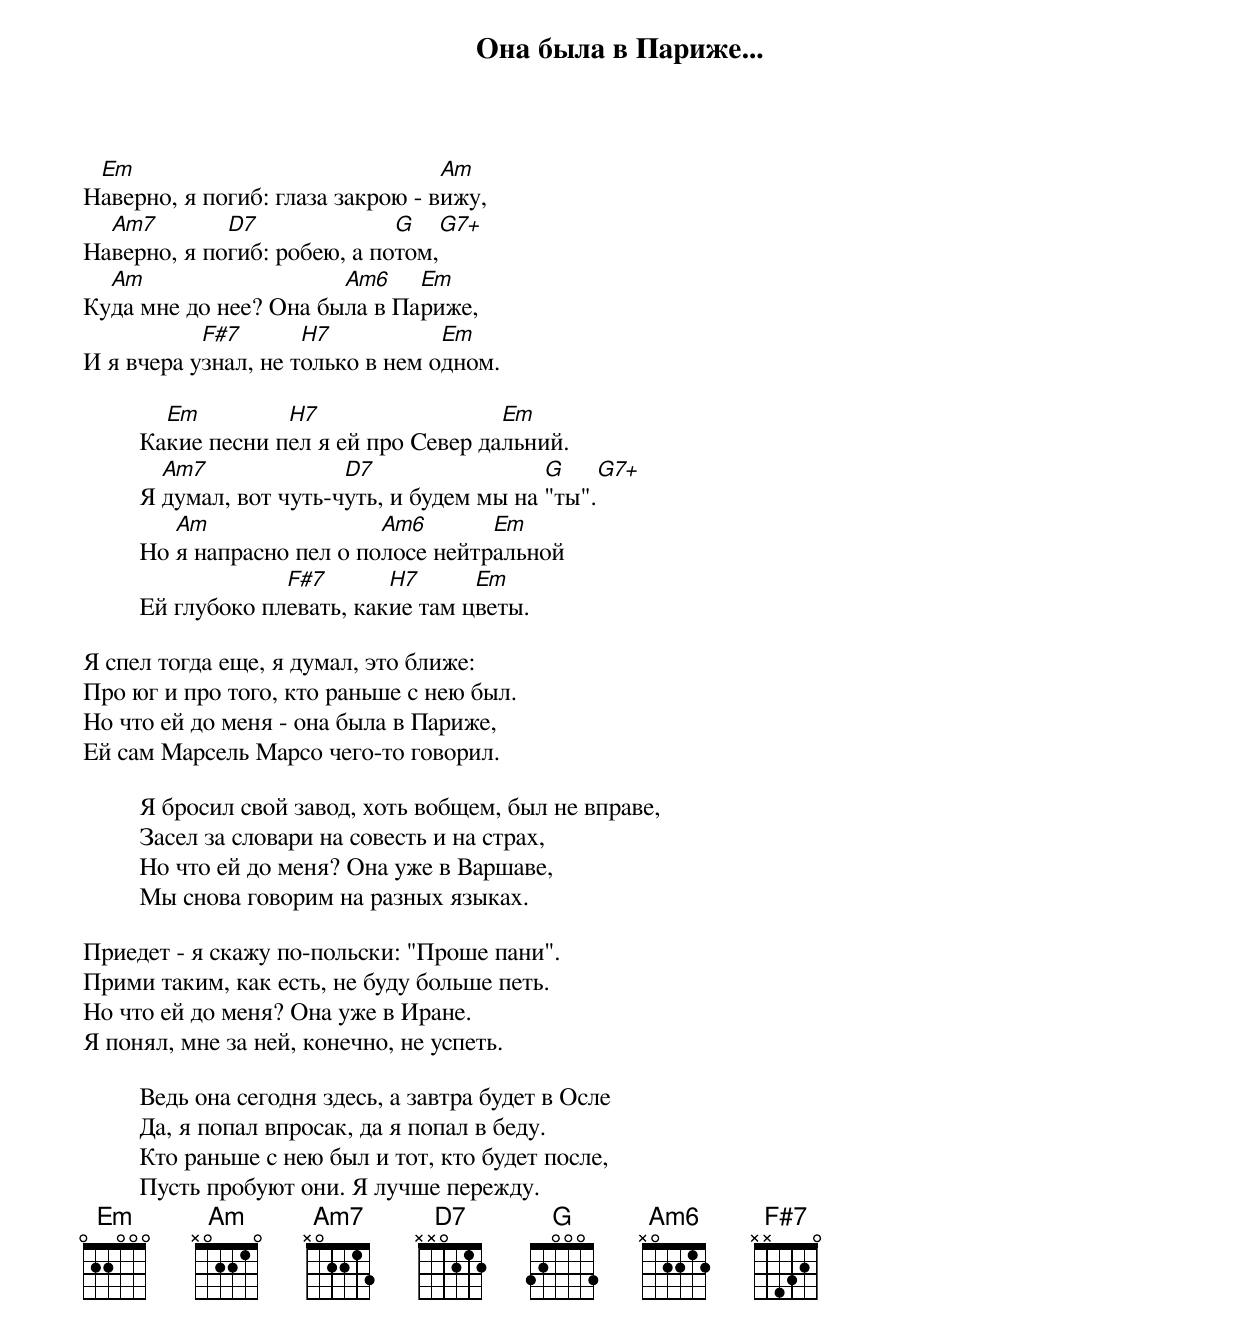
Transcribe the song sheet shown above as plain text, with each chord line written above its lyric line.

Она была в Париже...

 Em                               Am
Наверно, я погиб: глаза закрою - вижу,
  Am7        D7              G   G7+
Наверно, я погиб: робею, а потом,
  Am                   Am6    Em
Куда мне до нее? Она была в Париже,
           F#7       H7           Em
И я вчера узнал, не только в нем одном.

           Em         H7                  Em
         Какие песни пел я ей про Север дальний.
           Am7              D7                 G     G7+
         Я думал, вот чуть-чуть, и будем мы на "ты".
            Am                 Am6       Em
         Но я напрасно пел о полосе нейтральной
                      F#7       H7      Em
         Ей глубоко плевать, какие там цветы.

Я спел тогда еще, я думал, это ближе:
Про юг и про того, кто раньше с нею был.
Но что ей до меня - она была в Париже,
Ей сам Марсель Марсо чего-то говорил.

         Я бросил свой завод, хоть вобщем, был не вправе,
         Засел за словари на совесть и на страх,
         Но что ей до меня? Она уже в Варшаве,
         Мы снова говорим на разных языках.

Приедет - я скажу по-польски: "Проше пани".
Прими таким, как есть, не буду больше петь.
Но что ей до меня? Она уже в Иране.
Я понял, мне за ней, конечно, не успеть.

         Ведь она сегодня здесь, а завтра будет в Осле
         Да, я попал впросак, да я попал в беду.
         Кто раньше с нею был и тот, кто будет после,
         Пусть пробуют они. Я лучше пережду.
